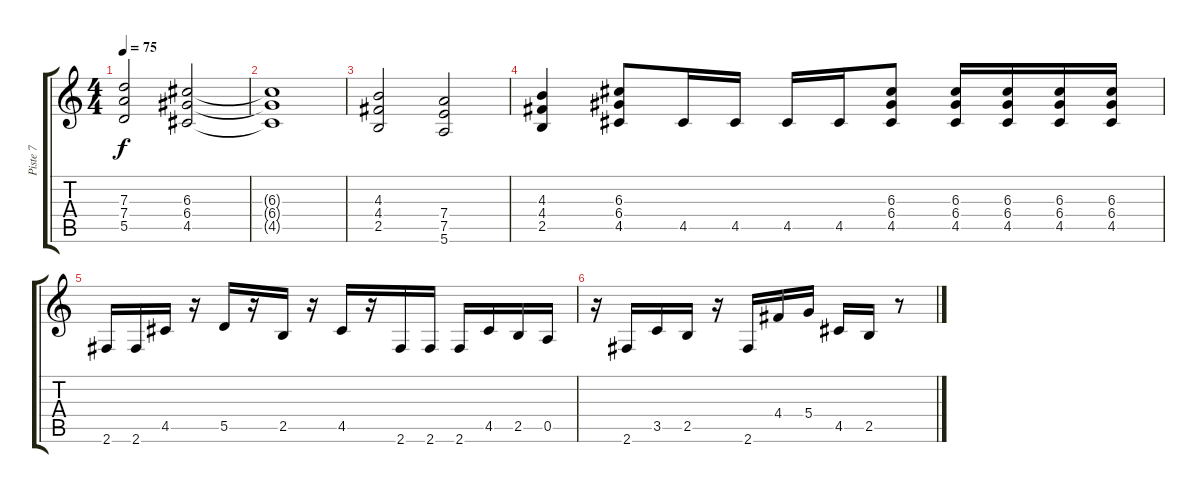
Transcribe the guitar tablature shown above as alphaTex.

\track ("Piste 7" "Piste 7") {instrument distortionguitar}
\staff {score tabs}
\tuning (E4 B3 G3 D3 A2 E2) {hide}
\ts (4 4)
\tempo 75
\clef g2
\ks c
(7.3 7.4 5.5).2{dy f} (6.3 6.4 4.5).2 |
(6.3{t} 6.4{t} 4.5{t}).1 |
(4.3 4.4 2.5).2 (7.4 7.5 5.6).2 |
(4.3 4.4 2.5).4 (6.3 6.4 4.5).8 4.5.16 4.5.16 4.5.16 4.5.16 (6.3 6.4 4.5).8 (6.3 6.4 4.5).16 (6.3 6.4 4.5).16 (6.3 6.4 4.5).16 (6.3 6.4 4.5).16 |
2.6.16 2.6.16 4.5.16 r.16 5.5.16 r.16 2.5.16 r.16 4.5.16 r.16 2.6.16 2.6.16 2.6.16 4.5.16 2.5.16 0.5.16 |
r.16 2.6.16 3.5.16 2.5.16 r.16 2.6.16 4.4.16 5.4.16 4.5.16 2.5.16 r.8
